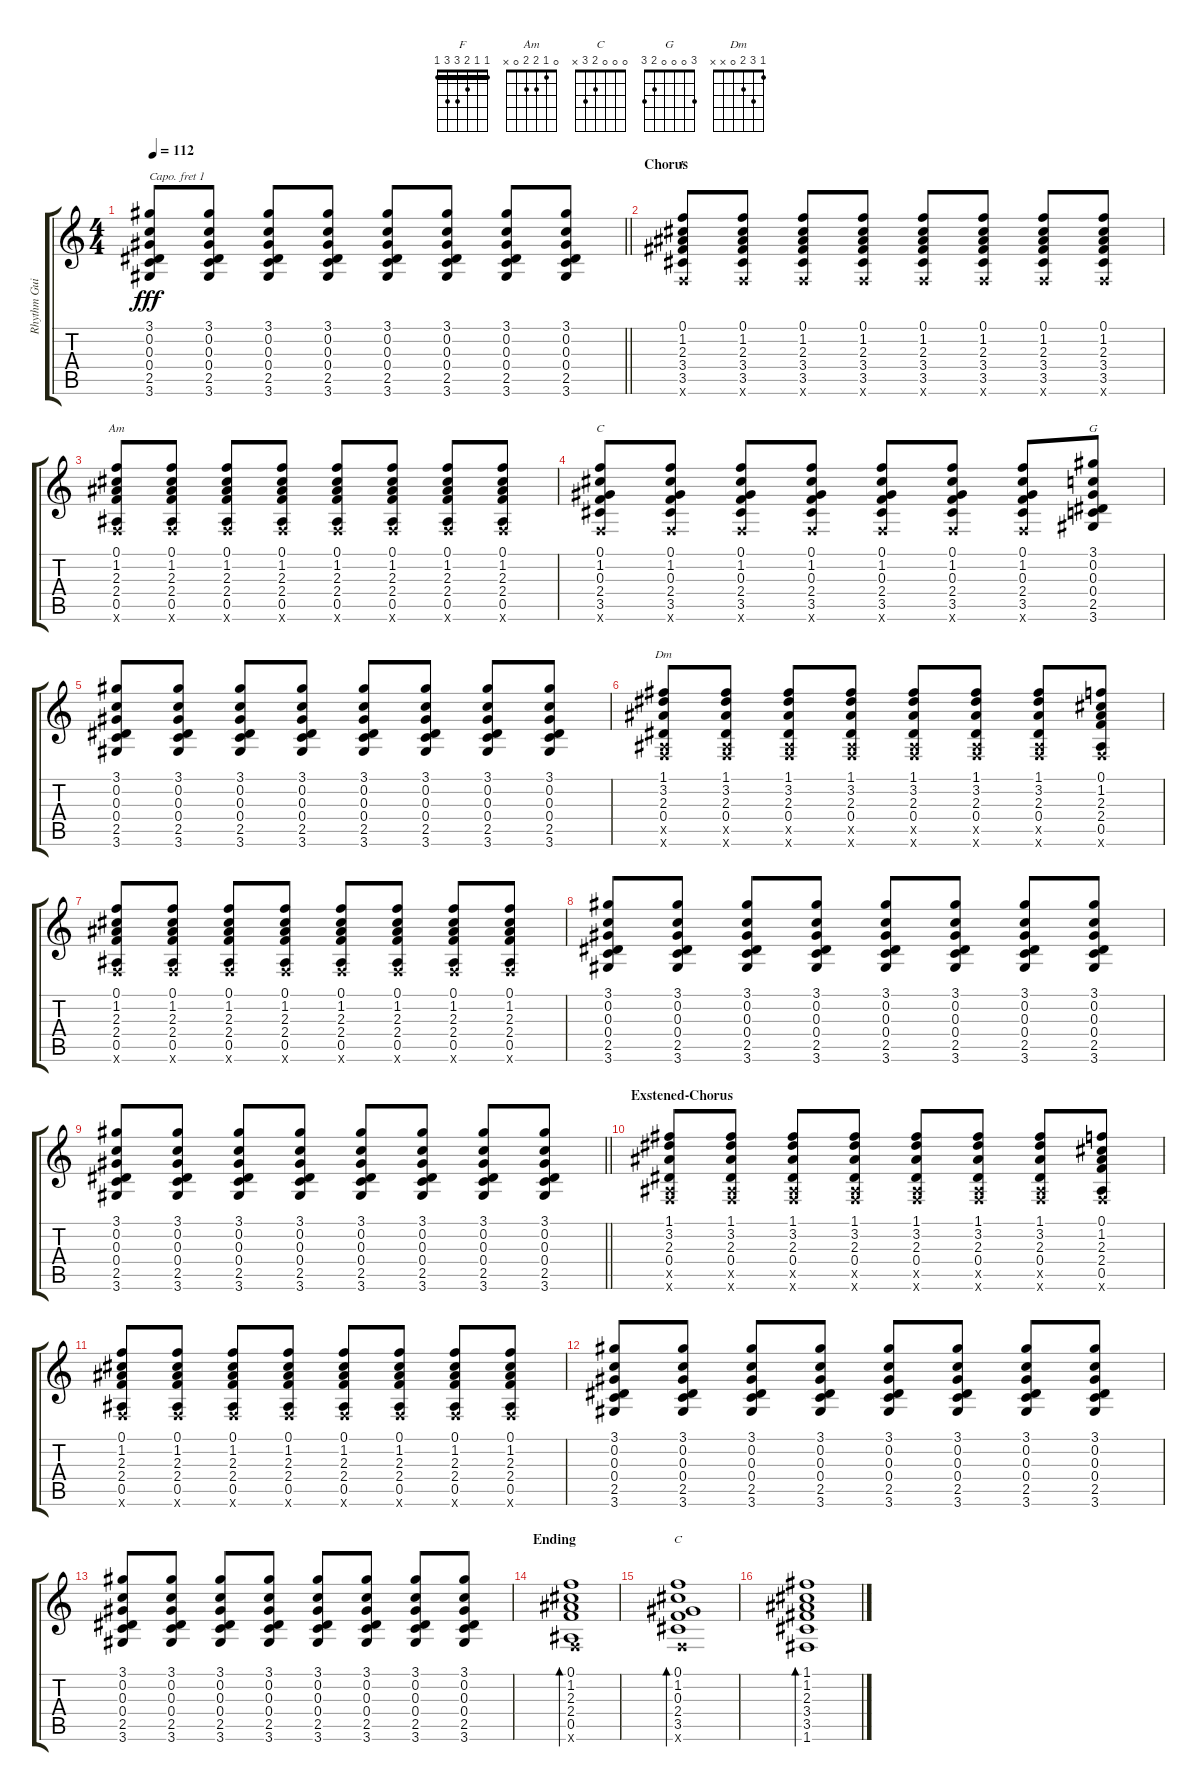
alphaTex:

\track ("Rhythm Guitar (Acoustic)" "Rhythm Gui") {instrument acousticguitarsteel}
\staff {score tabs}
\capo 1
\tuning (E4 B3 G3 D3 A2 E2) {hide}
\chord ("F" 1 1 2 3 3 1) {barre 1}
\chord ("Am" 0 1 2 2 0 x)
\chord ("C" 0 1 0 2 3 x)
\chord ("G" 3 0 0 0 2 3)
\chord ("Dm" 1 3 2 0 x x)
\chord ("C" 0 0 0 2 3 x)
\ts (4 4)
\tempo 112
\clef g2
\barLineRight lightlight
\ks c
(3.1 0.2 0.3 0.4 2.5 3.6).8{dy fff} (3.1 0.2 0.3 0.4 2.5 3.6).8 (3.1 0.2 0.3 0.4 2.5 3.6).8 (3.1 0.2 0.3 0.4 2.5 3.6).8 (3.1 0.2 0.3 0.4 2.5 3.6).8 (3.1 0.2 0.3 0.4 2.5 3.6).8 (3.1 0.2 0.3 0.4 2.5 3.6).8 (3.1 0.2 0.3 0.4 2.5 3.6).8 |
\section ("" "Chorus")
(0.1 1.2 2.3 3.4 3.5 0.6{x}).8{ch "F"} (0.1 1.2 2.3 3.4 3.5 0.6{x}).8 (0.1 1.2 2.3 3.4 3.5 0.6{x}).8 (0.1 1.2 2.3 3.4 3.5 0.6{x}).8 (0.1 1.2 2.3 3.4 3.5 0.6{x}).8 (0.1 1.2 2.3 3.4 3.5 0.6{x}).8 (0.1 1.2 2.3 3.4 3.5 0.6{x}).8 (0.1 1.2 2.3 3.4 3.5 0.6{x}).8 |
(0.1 1.2 2.3 2.4 0.5 0.6{x}).8{ch "Am"} (0.1 1.2 2.3 2.4 0.5 0.6{x}).8 (0.1 1.2 2.3 2.4 0.5 0.6{x}).8 (0.1 1.2 2.3 2.4 0.5 0.6{x}).8 (0.1 1.2 2.3 2.4 0.5 0.6{x}).8 (0.1 1.2 2.3 2.4 0.5 0.6{x}).8 (0.1 1.2 2.3 2.4 0.5 0.6{x}).8 (0.1 1.2 2.3 2.4 0.5 0.6{x}).8 |
(0.1 1.2 0.3 2.4 3.5 0.6{x}).8{ch "C"} (0.1 1.2 0.3 2.4 3.5 0.6{x}).8 (0.1 1.2 0.3 2.4 3.5 0.6{x}).8 (0.1 1.2 0.3 2.4 3.5 0.6{x}).8 (0.1 1.2 0.3 2.4 3.5 0.6{x}).8 (0.1 1.2 0.3 2.4 3.5 0.6{x}).8 (0.1 1.2 0.3 2.4 3.5 0.6{x}).8 (3.1 0.2 0.3 0.4 2.5 3.6).8{ch "G"} |
(3.1 0.2 0.3 0.4 2.5 3.6).8 (3.1 0.2 0.3 0.4 2.5 3.6).8 (3.1 0.2 0.3 0.4 2.5 3.6).8 (3.1 0.2 0.3 0.4 2.5 3.6).8 (3.1 0.2 0.3 0.4 2.5 3.6).8 (3.1 0.2 0.3 0.4 2.5 3.6).8 (3.1 0.2 0.3 0.4 2.5 3.6).8 (3.1 0.2 0.3 0.4 2.5 3.6).8 |
(1.1 3.2 2.3 0.4 0.5{x} 0.6{x}).8{ch "Dm"} (1.1 3.2 2.3 0.4 0.5{x} 0.6{x}).8 (1.1 3.2 2.3 0.4 0.5{x} 0.6{x}).8 (1.1 3.2 2.3 0.4 0.5{x} 0.6{x}).8 (1.1 3.2 2.3 0.4 0.5{x} 0.6{x}).8 (1.1 3.2 2.3 0.4 0.5{x} 0.6{x}).8 (1.1 3.2 2.3 0.4 0.5{x} 0.6{x}).8 (0.1 1.2 2.3 2.4 0.5 0.6{x}).8 |
(0.1 1.2 2.3 2.4 0.5 0.6{x}).8 (0.1 1.2 2.3 2.4 0.5 0.6{x}).8 (0.1 1.2 2.3 2.4 0.5 0.6{x}).8 (0.1 1.2 2.3 2.4 0.5 0.6{x}).8 (0.1 1.2 2.3 2.4 0.5 0.6{x}).8 (0.1 1.2 2.3 2.4 0.5 0.6{x}).8 (0.1 1.2 2.3 2.4 0.5 0.6{x}).8 (0.1 1.2 2.3 2.4 0.5 0.6{x}).8 |
(3.1 0.2 0.3 0.4 2.5 3.6).8 (3.1 0.2 0.3 0.4 2.5 3.6).8 (3.1 0.2 0.3 0.4 2.5 3.6).8 (3.1 0.2 0.3 0.4 2.5 3.6).8 (3.1 0.2 0.3 0.4 2.5 3.6).8 (3.1 0.2 0.3 0.4 2.5 3.6).8 (3.1 0.2 0.3 0.4 2.5 3.6).8 (3.1 0.2 0.3 0.4 2.5 3.6).8 |
\barLineRight lightlight
(3.1 0.2 0.3 0.4 2.5 3.6).8 (3.1 0.2 0.3 0.4 2.5 3.6).8 (3.1 0.2 0.3 0.4 2.5 3.6).8 (3.1 0.2 0.3 0.4 2.5 3.6).8 (3.1 0.2 0.3 0.4 2.5 3.6).8 (3.1 0.2 0.3 0.4 2.5 3.6).8 (3.1 0.2 0.3 0.4 2.5 3.6).8 (3.1 0.2 0.3 0.4 2.5 3.6).8 |
\section ("" "Exstened-Chorus")
(1.1 3.2 2.3 0.4 0.5{x} 0.6{x}).8 (1.1 3.2 2.3 0.4 0.5{x} 0.6{x}).8 (1.1 3.2 2.3 0.4 0.5{x} 0.6{x}).8 (1.1 3.2 2.3 0.4 0.5{x} 0.6{x}).8 (1.1 3.2 2.3 0.4 0.5{x} 0.6{x}).8 (1.1 3.2 2.3 0.4 0.5{x} 0.6{x}).8 (1.1 3.2 2.3 0.4 0.5{x} 0.6{x}).8 (0.1 1.2 2.3 2.4 0.5 0.6{x}).8 |
(0.1 1.2 2.3 2.4 0.5 0.6{x}).8 (0.1 1.2 2.3 2.4 0.5 0.6{x}).8 (0.1 1.2 2.3 2.4 0.5 0.6{x}).8 (0.1 1.2 2.3 2.4 0.5 0.6{x}).8 (0.1 1.2 2.3 2.4 0.5 0.6{x}).8 (0.1 1.2 2.3 2.4 0.5 0.6{x}).8 (0.1 1.2 2.3 2.4 0.5 0.6{x}).8 (0.1 1.2 2.3 2.4 0.5 0.6{x}).8 |
(3.1 0.2 0.3 0.4 2.5 3.6).8 (3.1 0.2 0.3 0.4 2.5 3.6).8 (3.1 0.2 0.3 0.4 2.5 3.6).8 (3.1 0.2 0.3 0.4 2.5 3.6).8 (3.1 0.2 0.3 0.4 2.5 3.6).8 (3.1 0.2 0.3 0.4 2.5 3.6).8 (3.1 0.2 0.3 0.4 2.5 3.6).8 (3.1 0.2 0.3 0.4 2.5 3.6).8 |
(3.1 0.2 0.3 0.4 2.5 3.6).8 (3.1 0.2 0.3 0.4 2.5 3.6).8 (3.1 0.2 0.3 0.4 2.5 3.6).8 (3.1 0.2 0.3 0.4 2.5 3.6).8 (3.1 0.2 0.3 0.4 2.5 3.6).8 (3.1 0.2 0.3 0.4 2.5 3.6).8 (3.1 0.2 0.3 0.4 2.5 3.6).8 (3.1 0.2 0.3 0.4 2.5 3.6).8 |
\section ("" "Ending")
(0.1 1.2 2.3 2.4 0.5 0.6{x}).1{bd 60} |
(0.1 1.2 0.3 2.4 3.5 0.6{x}).1{bd 60 ch "C"} |
(1.1 1.2 2.3 3.4 3.5 1.6).1{bd 60 volume 0}
